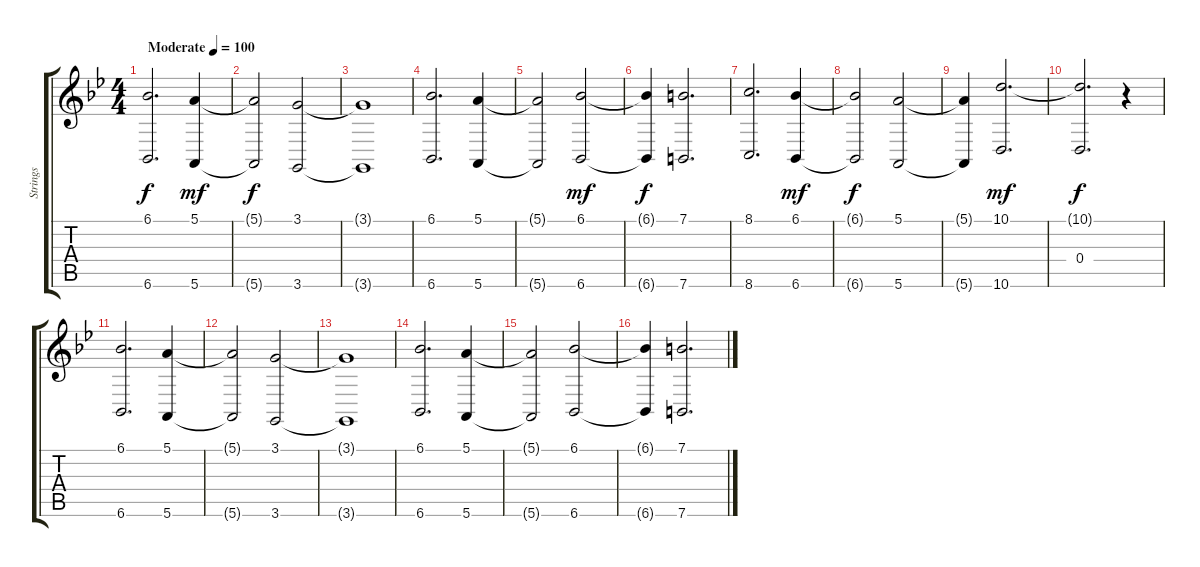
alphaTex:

\track ("Strings" "Strings") {instrument tremolostrings}
\staff {score tabs}
\tuning (E4 B3 G3 D3 A2 E2) {hide}
\ts (4 4)
\tempo (100 "Moderate")
\clef g2
\ks bb
(6.1 6.6).2{d dy f instrument tremolostrings} (5.1 5.6).4{dy mf} |
(5.1{t} 5.6{t}).2{dy f} (3.1 3.6).2 |
(3.1{t} 3.6{t}).1 |
(6.1 6.6).2{d} (5.1 5.6).4 |
(5.1{t} 5.6{t}).2 (6.1 6.6).2{dy mf} |
(6.1{t} 6.6{t}).4{dy f} (7.1 7.6).2{d} |
(8.1 8.6).2{d} (6.1 6.6).4{dy mf} |
(6.1{t} 6.6{t}).2{dy f} (5.1 5.6).2 |
(5.1{t} 5.6{t}).4 (10.1 10.6).2{d dy mf} |
(10.1{t} 0.4).2{d dy f} r.4 |
(6.1 6.6).2{d} (5.1 5.6).4 |
(5.1{t} 5.6{t}).2 (3.1 3.6).2 |
(3.1{t} 3.6{t}).1 |
(6.1 6.6).2{d} (5.1 5.6).4 |
(5.1{t} 5.6{t}).2 (6.1 6.6).2 |
(6.1{t} 6.6{t}).4 (7.1 7.6).2{d}
